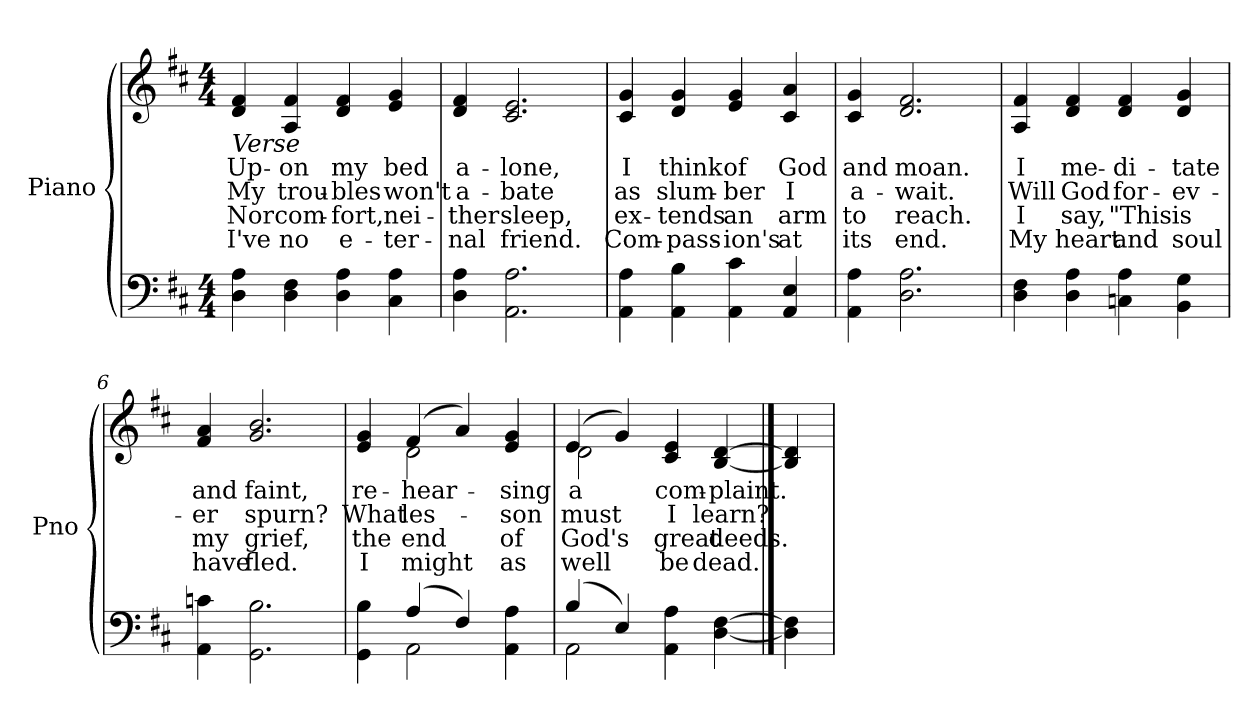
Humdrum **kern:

**kern	**kern	**text	**text	**text	**text
*part2	*part1	*part1	*part1	*part1	*part1
*staff2	*staff1	*staff1	*staff1	*staff1	*staff1
*I"Piano	*I"Piano	*	*	*	*
*I'Pno	*I'Pno	*	*	*	*
*clefF4	*clefG2	*	*	*	*
*k[f#c#]	*k[f#c#]	*	*	*	*
*M4/4	*M4/4	*	*	*	*
=1	=1	=1	=1	=1	=1
!	!LO:TX:b:i:t=Verse	!	!	!	!
!	!	!LO:LY:b	!LO:LY:b	!LO:LY:b	!LO:LY:b
4D\ 4A\	4d/ 4f#/	Up-	My	Nor	I've
!	!	!LO:LY:b	!LO:LY:b	!LO:LY:b	!LO:LY:b
4D\ 4F#\	4A/ 4f#/	-on	trou-	com-	no
!	!	!LO:LY:b	!LO:LY:b	!LO:LY:b	!LO:LY:b
4D\ 4A\	4d/ 4f#/	my	-bles	-fort,	e-
!	!	!LO:LY:b	!LO:LY:b	!LO:LY:b	!LO:LY:b
4C#\ 4A\	4e/ 4g/	bed	won't	nei-	-ter-
=2	=2	=2	=2	=2	=2
!	!	!LO:LY:b	!LO:LY:b	!LO:LY:b	!LO:LY:b
4D\ 4A\	4d/ 4f#/	a-	a-	-ther	-nal
!	!	!LO:LY:b	!LO:LY:b	!LO:LY:b	!LO:LY:b
2.AA\ 2.A\	2.c#/ 2.e/	-lone,	-bate	sleep,	friend.
=3	=3	=3	=3	=3	=3
!	!	!LO:LY:b	!LO:LY:b	!LO:LY:b	!LO:LY:b
4AA\ 4A\	4c#/ 4g/	I	as	ex-	Com-
!	!	!LO:LY:b	!LO:LY:b	!LO:LY:b	!LO:LY:b
4AA\ 4B\	4d/ 4g/	think	slum-	-tends	-pass-
!	!	!LO:LY:b	!LO:LY:b	!LO:LY:b	!LO:LY:b
4AA\ 4c#\	4e/ 4g/	of	-ber	an	-ion's
!	!	!LO:LY:b	!LO:LY:b	!LO:LY:b	!LO:LY:b
4AA/ 4E/	4c#/ 4a/	God	I	arm	at
=4	=4	=4	=4	=4	=4
!	!	!LO:LY:b	!LO:LY:b	!LO:LY:b	!LO:LY:b
4AA\ 4A\	4c#/ 4g/	and	a-	to	its
!	!	!LO:LY:b	!LO:LY:b	!LO:LY:b	!LO:LY:b
2.D\ 2.A\	2.d/ 2.f#/	moan.	-wait.	reach.	end.
!!LO:LB:g=z
=5	=5	=5	=5	=5	=5
!	!	!LO:LY:b	!LO:LY:b	!LO:LY:b	!LO:LY:b
4D\ 4F#\	4A/ 4f#/	I	Will	I	My
!	!	!LO:LY:b	!LO:LY:b	!LO:LY:b	!LO:LY:b
4D\ 4A\	4d/ 4f#/	me-	God	say,	heart
!	!	!LO:LY:b	!LO:LY:b	!LO:LY:b	!LO:LY:b
4Cn\ 4A\	4d/ 4f#/	-di-	for-	"This	and
!	!	!LO:LY:b	!LO:LY:b	!LO:LY:b	!LO:LY:b
4BB\ 4G\	4d/ 4g/	-tate	-ev-	is	soul
=6	=6	=6	=6	=6	=6
!	!	!LO:LY:b	!LO:LY:b	!LO:LY:b	!LO:LY:b
4AA\ 4cn\	4f#/ 4a/	and	-er	my	have
!	!	!LO:LY:b	!LO:LY:b	!LO:LY:b	!LO:LY:b
2.GG\ 2.B\	2.g/ 2.b/	faint,	spurn?	grief,	fled.
=7	=7	=7	=7	=7	=7
*^	*	*	*	*	*
!	!	!	!LO:LY:b	!LO:LY:b	!LO:LY:b	!LO:LY:b
*	*	*^	*	*	*	*
4GG\ 4B\	4ryy	4e/ 4g/	4ryy	re-	What	the	I
!	!	!	!	!LO:LY:b	!LO:LY:b	!LO:LY:b	!LO:LY:b
(4A/	2AA\	(4f#/	2d\	-hear-	les-	end	might
4F#/)	.	4a/)	.	.	.	.	.
!	!	!	!	!LO:LY:b	!LO:LY:b	!LO:LY:b	!LO:LY:b
4AA\ 4A\	4ryy	4e/ 4g/	4ryy	-sing	-son	of	as
=8	=8	=8	=8	=8	=8	=8	=8
!	!	!	!	!LO:LY:b	!LO:LY:b	!LO:LY:b	!LO:LY:b
(4B/	2AA\	(4e/	2d\	a	must	God's	well
4E/)	.	4g/)	.	.	.	.	.
!	!	!	!	!LO:LY:b	!LO:LY:b	!LO:LY:b	!LO:LY:b
4AA\ 4A\	2.ryy	4c#/ 4e/	2.ryy	com-	I	great	be
!	!	!	!	!LO:LY:b	!LO:LY:b	!LO:LY:b	!LO:LY:b
[4D\ [4F#\	.	[4B/ [4d/	.	-plaint.	learn?	deeds.	dead.
*v	*v	*	*	*	*	*	*
*	*v	*v	*	*	*	*
==9	==9	==9	==9	==9	==9
4D\] 4F#\]	4B/] 4d/]	.	.	.	.
=	=	=	=	=	=
*-	*-	*-	*-	*-	*-
